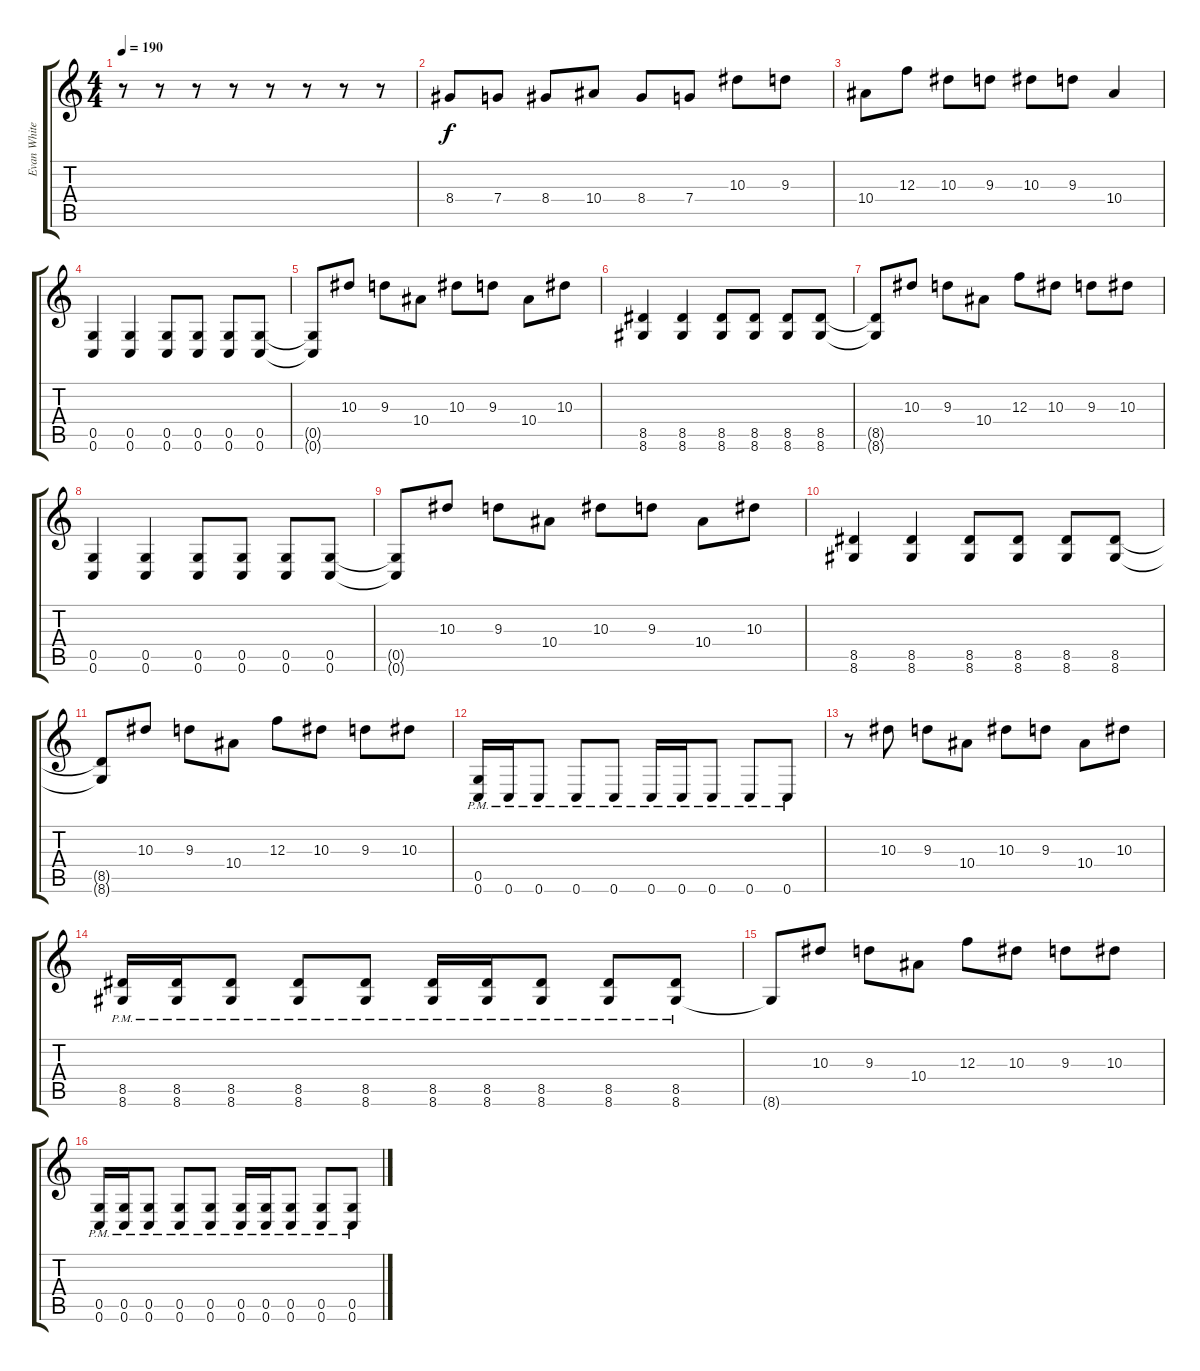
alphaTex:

\track ("Evan White" "Evan White") {instrument distortionguitar}
\staff {score tabs}
\tuning (D4 A3 F3 C3 G2 C2) {hide}
\ts (4 4)
\tempo 190
\clef g2
\ks c
r.8{dy f} r.8 r.8 r.8 r.8 r.8 r.8 r.8 |
8.4.8 7.4.8 8.4.8 10.4.8 8.4.8 7.4.8 10.3.8 9.3.8 |
10.4.8 12.3.8 10.3.8 9.3.8 10.3.8 9.3.8 10.4.4 |
(0.5 0.6).4 (0.5 0.6).4 (0.5 0.6).8 (0.5 0.6).8 (0.5 0.6).8 (0.5 0.6).8 |
(0.5{t} 0.6{t}).8 10.3.8 9.3.8 10.4.8 10.3.8 9.3.8 10.4.8 10.3.8 |
(8.5 8.6).4 (8.5 8.6).4 (8.5 8.6).8 (8.5 8.6).8 (8.5 8.6).8 (8.5 8.6).8 |
(8.5{t} 8.6{t}).8 10.3.8 9.3.8 10.4.8 12.3.8 10.3.8 9.3.8 10.3.8 |
(0.5 0.6).4 (0.5 0.6).4 (0.5 0.6).8 (0.5 0.6).8 (0.5 0.6).8 (0.5 0.6).8 |
(0.5{t} 0.6{t}).8 10.3.8 9.3.8 10.4.8 10.3.8 9.3.8 10.4.8 10.3.8 |
(8.5 8.6).4 (8.5 8.6).4 (8.5 8.6).8 (8.5 8.6).8 (8.5 8.6).8 (8.5 8.6).8 |
(8.5{t} 8.6{t}).8 10.3.8 9.3.8 10.4.8 12.3.8 10.3.8 9.3.8 10.3.8 |
(0.5 0.6{pm}).16 0.6{pm}.16 0.6{pm}.8 0.6{pm}.8 0.6{pm}.8 0.6{pm}.16 0.6{pm}.16 0.6{pm}.8 0.6{pm}.8 0.6{pm}.8 |
r.8 10.3.8 9.3.8 10.4.8 10.3.8 9.3.8 10.4.8 10.3.8 |
(8.5{pm} 8.6).16 (8.5{pm} 8.6).16 (8.5{pm} 8.6).8 (8.5{pm} 8.6).8 (8.5{pm} 8.6).8 (8.5{pm} 8.6).16 (8.5{pm} 8.6).16 (8.5{pm} 8.6).8 (8.5{pm} 8.6).8 (8.5{pm} 8.6).8 |
8.6{t}.8 10.3.8 9.3.8 10.4.8 12.3.8 10.3.8 9.3.8 10.3.8 |
(0.5{pm} 0.6).16 (0.5{pm} 0.6).16 (0.5{pm} 0.6).8 (0.5{pm} 0.6).8 (0.5{pm} 0.6).8 (0.5{pm} 0.6).16 (0.5{pm} 0.6).16 (0.5{pm} 0.6).8 (0.5{pm} 0.6).8 (0.5{pm} 0.6).8
